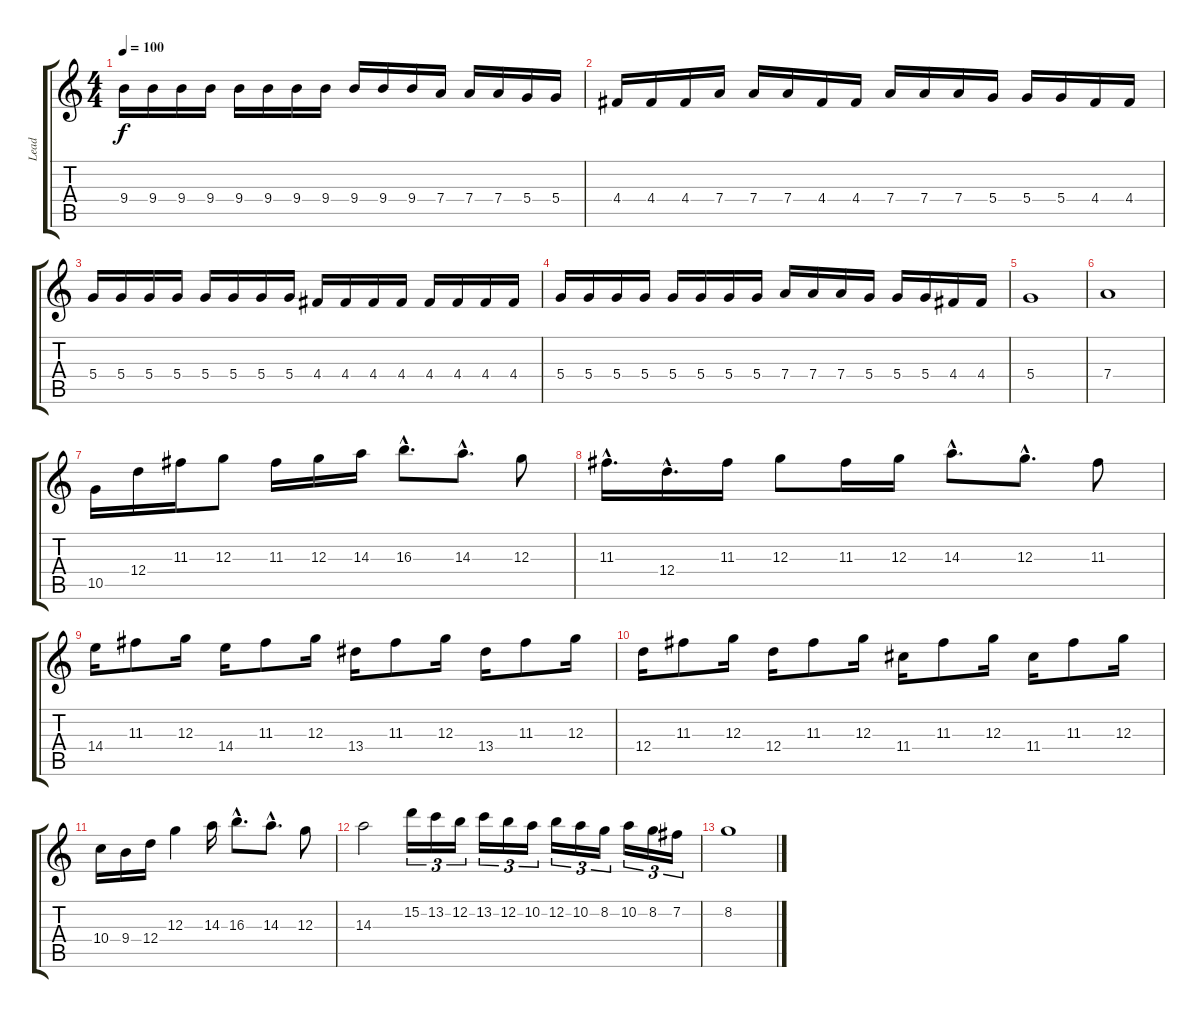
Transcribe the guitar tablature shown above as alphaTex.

\track ("Lead" "Lead") {instrument distortionguitar}
\staff {score tabs}
\tuning (E4 B3 G3 D3 A2 E2) {hide}
\ts (4 4)
\tempo 100
\clef g2
\ks c
9.4.16{dy f} 9.4.16 9.4.16 9.4.16 9.4.16 9.4.16 9.4.16 9.4.16 9.4.16 9.4.16 9.4.16 7.4.16 7.4.16 7.4.16 5.4.16 5.4.16 |
4.4.16 4.4.16 4.4.16 7.4.16 7.4.16 7.4.16 4.4.16 4.4.16 7.4.16 7.4.16 7.4.16 5.4.16 5.4.16 5.4.16 4.4.16 4.4.16 |
5.4.16 5.4.16 5.4.16 5.4.16 5.4.16 5.4.16 5.4.16 5.4.16 4.4.16 4.4.16 4.4.16 4.4.16 4.4.16 4.4.16 4.4.16 4.4.16 |
5.4.16 5.4.16 5.4.16 5.4.16 5.4.16 5.4.16 5.4.16 5.4.16 7.4.16 7.4.16 7.4.16 5.4.16 5.4.16 5.4.16 4.4.16 4.4.16 |
5.4.1 |
7.4.1 |
10.5.16 12.4.16 11.3.16 12.3.8 11.3.16 12.3.16 14.3.16 16.3{hac}.8{d} 14.3{hac}.8{d} 12.3.8 |
11.3{hac}.16{d} 12.4{hac}.16{d} 11.3.16 12.3.8 11.3.16 12.3.16 14.3{hac}.8{d} 12.3{hac}.8{d} 11.3.8 |
14.4.16 11.3.8 12.3.16 14.4.16 11.3.8 12.3.16 13.4.16 11.3.8 12.3.16 13.4.16 11.3.8 12.3.16 |
12.4.16 11.3.8 12.3.16 12.4.16 11.3.8 12.3.16 11.4.16 11.3.8 12.3.16 11.4.16 11.3.8 12.3.16 |
10.4.16 9.4.16 12.4.16 12.3.4 14.3.16 16.3{hac}.8{d} 14.3{hac}.8{d} 12.3.8 |
14.3.2 15.2.16{tu (3 2)} 13.2.16{tu (3 2)} 12.2.16{tu (3 2)} 13.2.16{tu (3 2)} 12.2.16{tu (3 2)} 10.2.16{tu (3 2)} 12.2.16{tu (3 2)} 10.2.16{tu (3 2)} 8.2.16{tu (3 2)} 10.2.16{tu (3 2)} 8.2.16{tu (3 2)} 7.2.16{tu (3 2)} |
8.2.1
